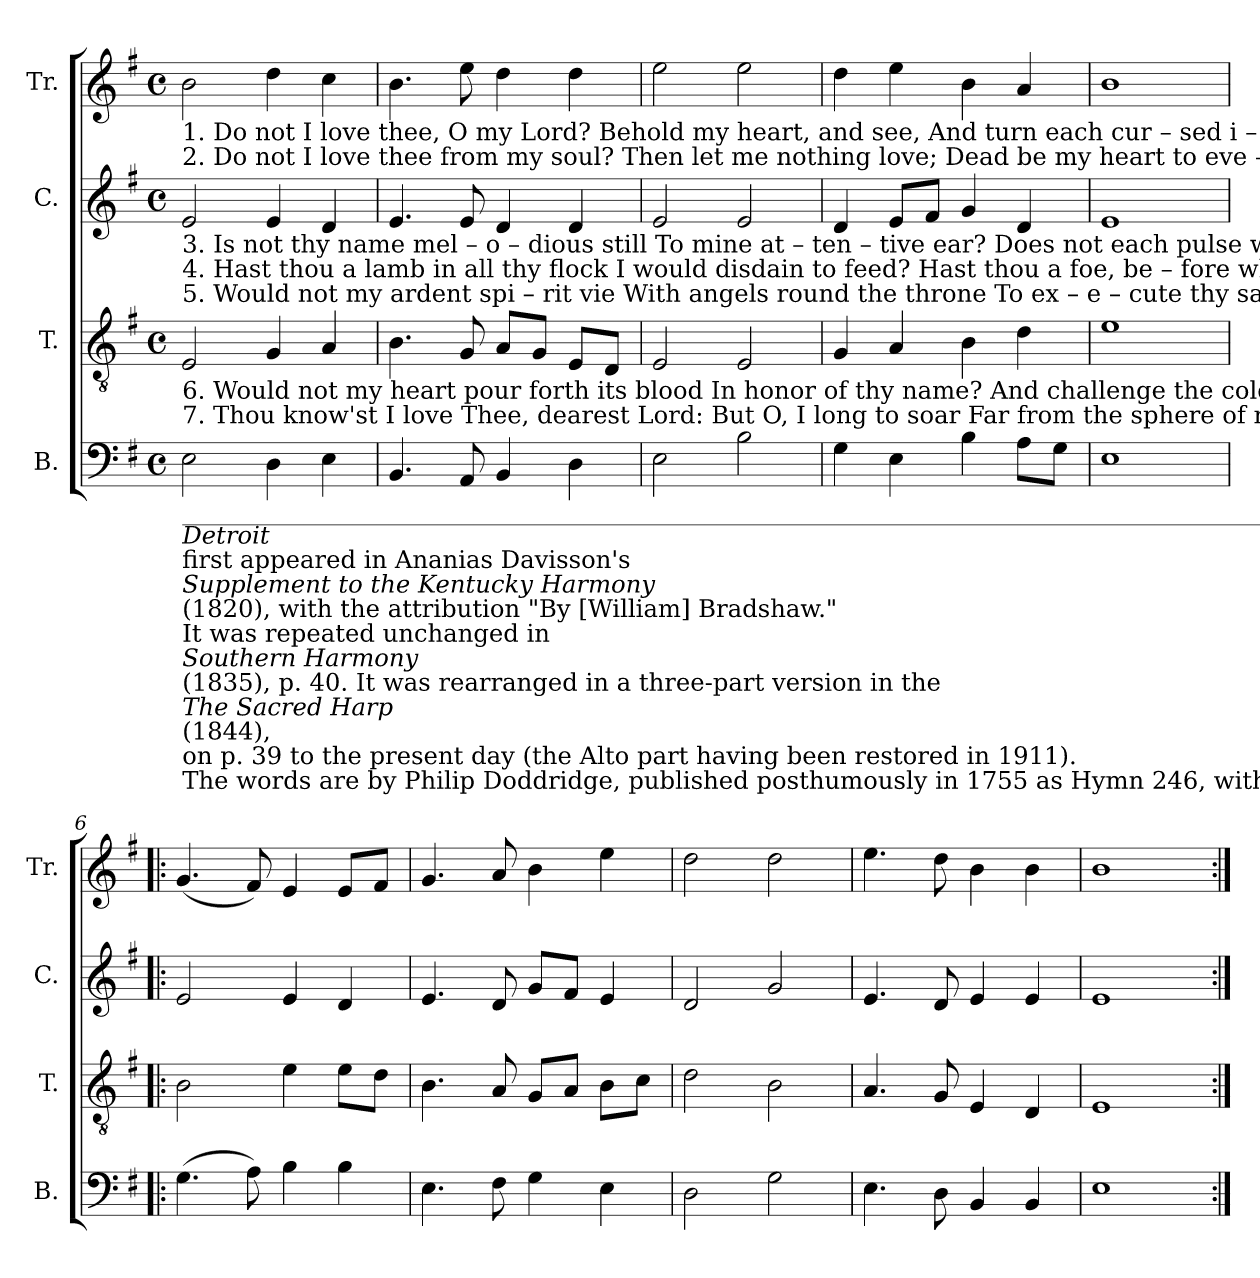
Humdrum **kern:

**kern	**kern	**kern	**kern
*part4	*part3	*part2	*part1
*staff4	*staff3	*staff2	*staff1
*I"B.	*I"T.	*I"C.	*I"Tr.
*I'B.	*I'T.	*I'C.	*I'Tr.
*clefF4	*clefGv2	*clefG2	*clefG2
*k[f#]	*k[f#]	*k[f#]	*k[f#]
*M4/4	*M4/4	*M4/4	*M4/4
*met(c)	*met(c)	*met(c)	*met(c)
*MM90	*MM90	*MM90	*MM90
=1	=1	=1	=1
!	!	!	!LO:TX:b:t=1. Do  not  I   love  thee, O    my   Lord?  Behold  my heart, and   see,         And    turn  each   cur – sed   i –  dol     out  That dares to  ri – val  thee.
!	!	!	!LO:TX:b:t=2. Do  not  I   love  thee  from my  soul?  Then let me  nothing    love;         Dead    be    my   heart   to   eve –  ry    joy  When  Jesus  cannot  move.
!	!	!LO:TX:b:t=3.  Is  not thy name mel – o – dious  still  To  mine at – ten – tive  ear?       Does    not  each pulse  with  pleasure  bound My Savior's voice to  hear?	!
!	!	!LO:TX:b:t=4. Hast thou a lamb  in   all    thy    flock   I   would  disdain  to   feed?      Hast     thou   a       foe,   be – fore  whose  face  I fear Thy cause to plead?	!
!	!	!LO:TX:b:t=5. Would not my ardent  spi – rit      vie    With angels round the throne    To         ex  –  e  –  cute    thy   sa – cred  will  And make thy glory known?	!
!	!LO:TX:b:t=6. Would not my heart pour forth its blood  In  honor   of  thy    name?     And     challenge  the cold hand  of  death  To damp the immortal flame?	!	!
!	!LO:TX:b:t=7. Thou know'st I love Thee, dearest Lord&colon;  But  O,  I  long  to      soar        Far       from  the  sphere  of  mortal  joys,  And learn to love Thee more.	!	!
!LO:TX:b:t=_________________________________________________________________________________________________________________	!	!	!
!LO:TX:b:i:t=Detroit	!	!	!
!LO:TX:b:t=first appeared in Ananias Davisson's	!	!	!
!LO:TX:b:i:t=Supplement to the Kentucky Harmony	!	!	!
!LO:TX:b:t=(1820), with the attribution "By [William] Bradshaw."	!	!	!
!LO:TX:b:t=It was repeated unchanged in	!	!	!
!LO:TX:b:i:t=Southern Harmony	!	!	!
!LO:TX:b:t=(1835), p. 40. It was rearranged in a three-part version in the	!	!	!
!LO:TX:b:i:t=The Sacred Harp	!	!	!
!LO:TX:b:t=(1844),	!	!	!
!LO:TX:b:t=on p. 39 to the present day (the Alto part having been restored in 1911).	!	!	!
!LO:TX:b:t=The words are by Philip Doddridge, published posthumously in 1755 as Hymn 246, with seven stanzas.	!	!	!
2E!\	2E!/	2e!/	2b!\
4D!\	4G!/	4e!/	4dd!\
4E!\	4A!/	4d!/	4cc!\
=2	=2	=2	=2
4.BB!/	4.B!\	4.e!/	4.b!\
8AA!/	8G!/	8e!/	8ee!\
4BB!/	8A!/L	4d!/	4dd!\
.	8G!/J	.	.
4D!\	8E!/L	4d!/	4dd!\
.	8D!/J	.	.
=3	=3	=3	=3
2E!\	2E!/	2e!/	2ee!\
2B!\	2E!/	2e!/	2ee!\
=4	=4	=4	=4
4G!\	4G!/	4d!/	4dd!\
4E!\	4A!/	8e!/L	4ee!\
.	.	8f#!/J	.
4B!\	4B!\	4g!/	4b!\
8A!\L	4d!\	4d!/	4a!/
8G!\J	.	.	.
=5	=5	=5	=5
1E!	1e!	1e!	1b!
=6!|:	=6!|:	=6!|:	=6!|:
(>4.G!\	2B!\	2e!/	(<4.g!/
8A!\)	.	.	8f#!/)
4B!\	4e!\	4e!/	4e!/
4B!\	8e!\L	4d!/	8e!/L
.	8d!\J	.	8f#!/J
=7	=7	=7	=7
4.E!\	4.B!\	4.e!/	4.g!/
8F#!\	8A!/	8d!/	8a!/
4G!\	8G!/L	8g!/L	4b!\
.	8A!/J	8f#!/J	.
4E!\	8B!\L	4e!/	4ee!\
.	8c!\J	.	.
=8	=8	=8	=8
2D!\	2d!\	2d!/	2dd!\
2G!\	2B!\	2g!/	2dd!\
=9	=9	=9	=9
4.E!\	4.A!/	4.e!/	4.ee!\
8D!\	8G!/	8d!/	8dd!\
4BB!/	4E!/	4e!/	4b!\
4BB!/	4D!/	4e!/	4b!\
=10	=10	=10	=10
1E!	1E!	1e!	1b!
=:|!	=:|!	=:|!	=:|!
*-	*-	*-	*-
